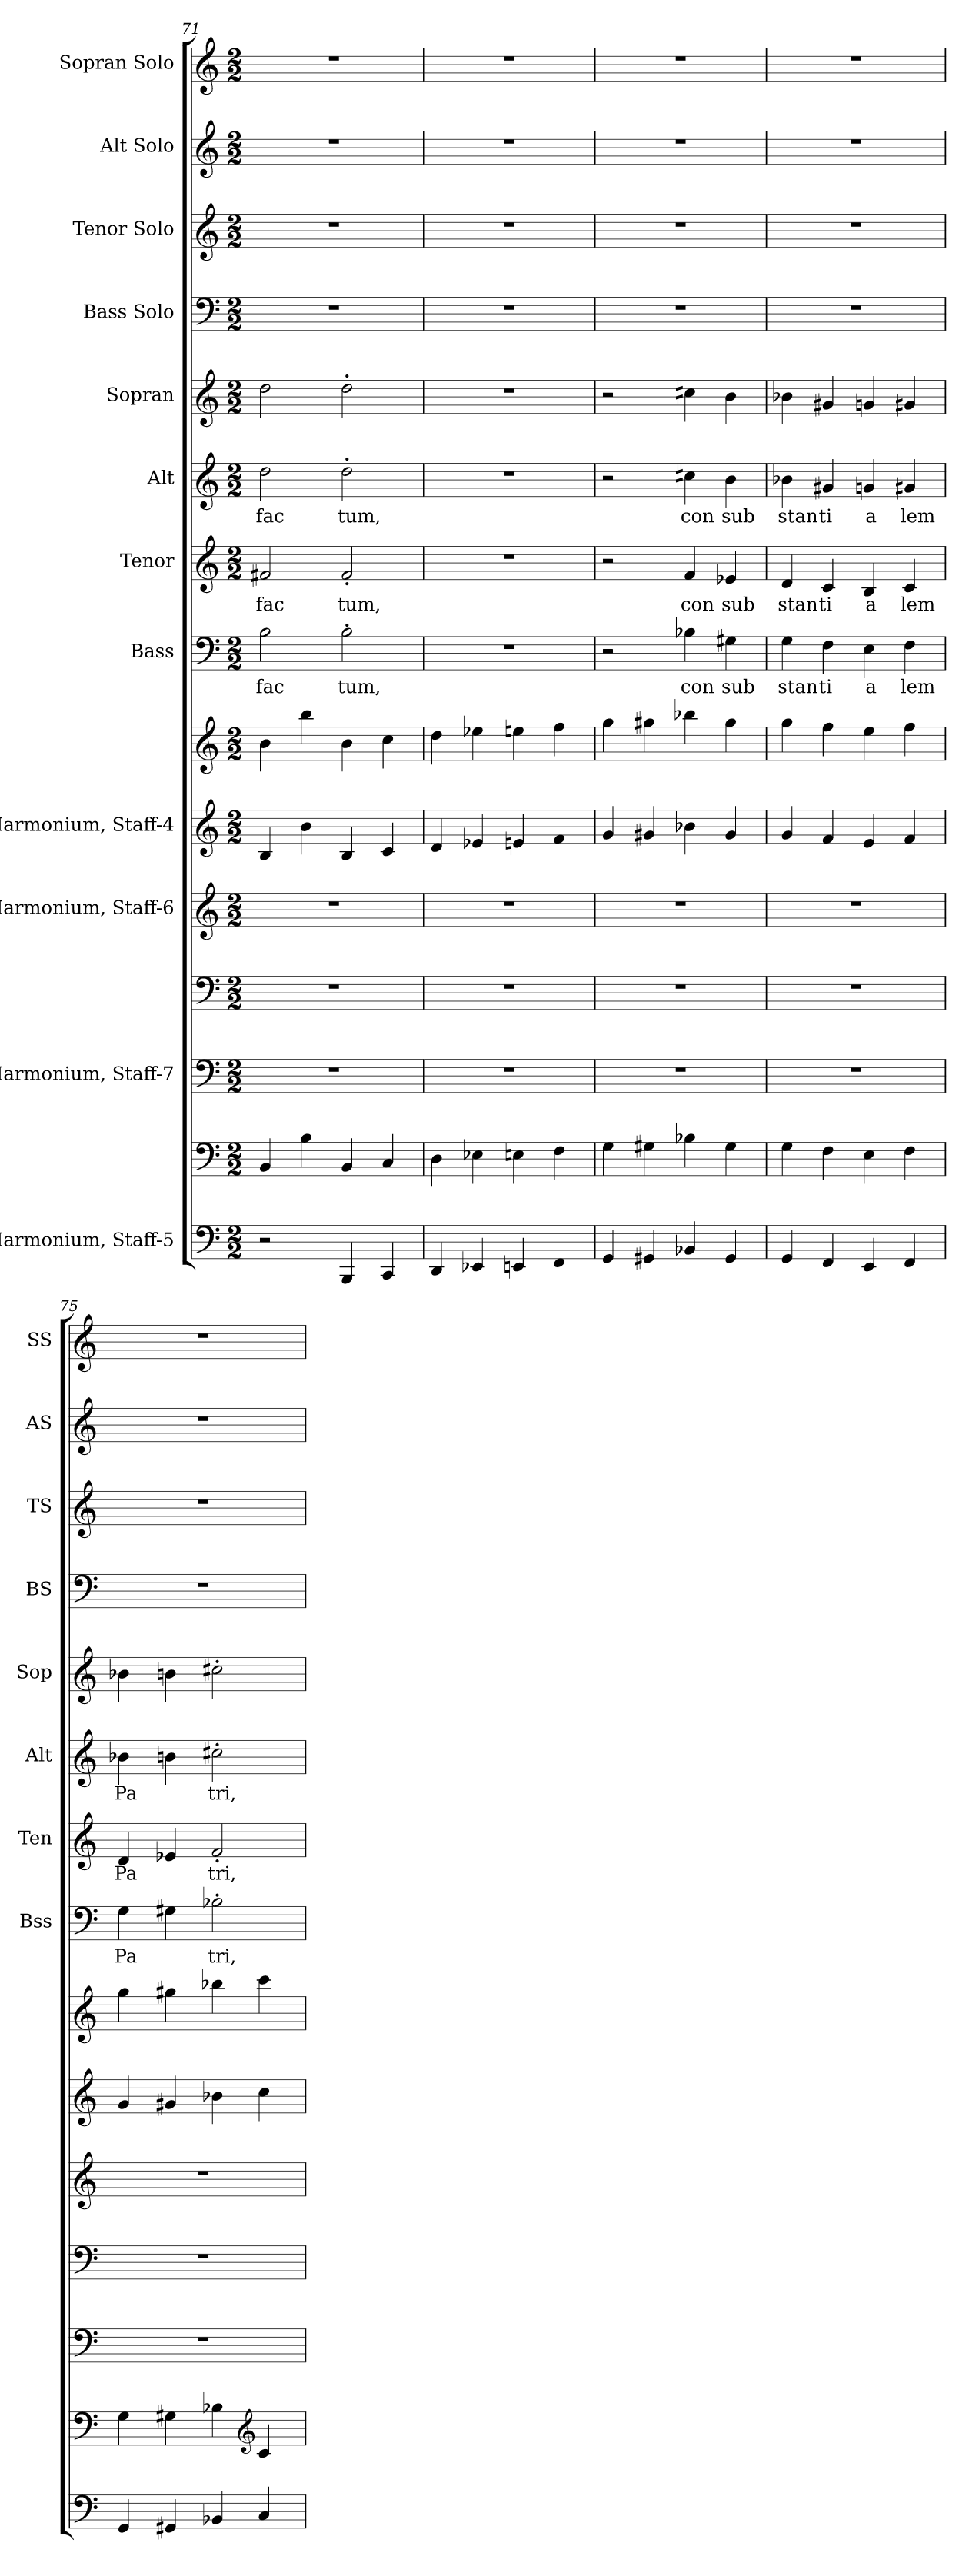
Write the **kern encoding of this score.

**kern	**kern	**kern	**kern	**kern	**kern	**kern	**kern	**text	**kern	**text	**kern	**text	**kern	**kern	**kern	**kern	**kern
*part12	*part12	*part11	*part11	*part10	*part9	*part9	*part8	*part8	*part7	*part7	*part6	*part6	*part5	*part4	*part3	*part2	*part1
*staff15	*staff14	*staff13	*staff12	*staff11	*staff10	*staff9	*staff8	*staff8	*staff7	*staff7	*staff6	*staff6	*staff5	*staff4	*staff3	*staff2	*staff1
*I"Harmonium, Staff-5	*	*I"Harmonium, Staff-7	*	*I"Harmonium, Staff-6	*I"Harmonium, Staff-4	*	*I"Bass	*	*I"Tenor	*	*I"Alt	*	*I"Sopran	*I"Bass Solo	*I"Tenor Solo	*I"Alt Solo	*I"Sopran Solo
*	*	*	*	*	*	*	*I'Bss	*	*I'Ten	*	*I'Alt	*	*I'Sop	*I'BS	*I'TS	*I'AS	*I'SS
*clefF4	*clefF4	*clefF4	*clefF4	*clefG2	*clefG2	*clefG2	*clefF4	*	*clefG2	*	*clefG2	*	*clefG2	*clefF4	*clefG2	*clefG2	*clefG2
*	*	*	*	*	*	*	*	*	*ITrd4c7	*	*ITrd2c3	*	*ITrd2c3	*	*ITrd4c7	*	*ITrd2c3
*k[]	*k[]	*k[]	*k[]	*k[]	*k[]	*k[]	*k[]	*	*k[b-]	*	*k[f#c#g#]	*	*k[f#c#g#]	*k[]	*k[b-]	*k[]	*k[f#c#g#]
*M2/2	*M2/2	*M2/2	*M2/2	*M2/2	*M2/2	*M2/2	*M2/2	*	*M2/2	*	*M2/2	*	*M2/2	*M2/2	*M2/2	*M2/2	*M2/2
=71	=71	=71	=71	=71	=71	=71	=71	=71	=71	=71	=71	=71	=71	=71	=71	=71	=71
2r	4BB/	1r	1r	1r	4B/	4b\	2B\	fac	2Bn/	fac	2b\	fac	2b\	1r	1r	1r	1r
.	4B\	.	.	.	4b\	4bb\	.	.	.	.	.	.	.	.	.	.	.
4BBB/	4BB/	.	.	.	4B/	4b\	2B'\	tum,	2B'/	tum,	2b'\	tum,	2b'\	.	.	.	.
4CC/	4C/	.	.	.	4c/	4cc\	.	.	.	.	.	.	.	.	.	.	.
=72	=72	=72	=72	=72	=72	=72	=72	=72	=72	=72	=72	=72	=72	=72	=72	=72	=72
4DD/	4D\	1r	1r	1r	4d/	4dd\	1r	.	1r	.	1r	.	1r	1r	1r	1r	1r
4EE-X/	4E-X\	.	.	.	4e-X/	4ee-X\	.	.	.	.	.	.	.	.	.	.	.
4EEn/	4En\	.	.	.	4en/	4een\	.	.	.	.	.	.	.	.	.	.	.
4FF/	4F\	.	.	.	4f/	4ff\	.	.	.	.	.	.	.	.	.	.	.
=73	=73	=73	=73	=73	=73	=73	=73	=73	=73	=73	=73	=73	=73	=73	=73	=73	=73
4GG/	4G\	1r	1r	1r	4g/	4gg\	2r	.	2r	.	2r	.	2r	1r	1r	1r	1r
4GG#X/	4G#X\	.	.	.	4g#X/	4gg#X\	.	.	.	.	.	.	.	.	.	.	.
4BB-X/	4B-X\	.	.	.	4b-X\	4bb-X\	4B-X\	con	4B-/	con	4a#X\	con	4a#X\	.	.	.	.
4GG#/	4G#\	.	.	.	4g#/	4gg#\	4G#X\	sub	4A-X/	sub	4g#\	sub	4g#\	.	.	.	.
=74	=74	=74	=74	=74	=74	=74	=74	=74	=74	=74	=74	=74	=74	=74	=74	=74	=74
4GG/	4G\	1r	1r	1r	4g/	4gg\	4G\	stan	4G/	stan	4gn\	stan	4gn\	1r	1r	1r	1r
4FF/	4F\	.	.	.	4f/	4ff\	4F\	ti	4F/	ti	4e#X/	ti	4e#X/	.	.	.	.
4EE/	4E\	.	.	.	4e/	4ee\	4E\	a	4E/	a	4en/	a	4en/	.	.	.	.
4FF/	4F\	.	.	.	4f/	4ff\	4F\	lem	4F/	lem	4e#X/	lem	4e#X/	.	.	.	.
=75	=75	=75	=75	=75	=75	=75	=75	=75	=75	=75	=75	=75	=75	=75	=75	=75	=75
4GG/	4G\	1r	1r	1r	4g/	4gg\	4G\	Pa	4G/	Pa	4gn\	Pa	4gn\	1r	1r	1r	1r
4GG#X/	4G#X\	.	.	.	4g#X/	4gg#X\	4G#X\	.	4A-X/	.	4g#X\	.	4g#X\	.	.	.	.
4BB-X/	4B-X\	.	.	.	4b-X\	4bb-X\	2B-X'\	tri,	2B-'/	tri,	2a#X'\	tri,	2a#X'\	.	.	.	.
*	*clefG2	*	*	*	*	*	*	*	*	*	*	*	*	*	*	*	*
4C/	4c/	.	.	.	4cc\	4ccc\	.	.	.	.	.	.	.	.	.	.	.
=	=	=	=	=	=	=	=	=	=	=	=	=	=	=	=	=	=
*-	*-	*-	*-	*-	*-	*-	*-	*-	*-	*-	*-	*-	*-	*-	*-	*-	*-
